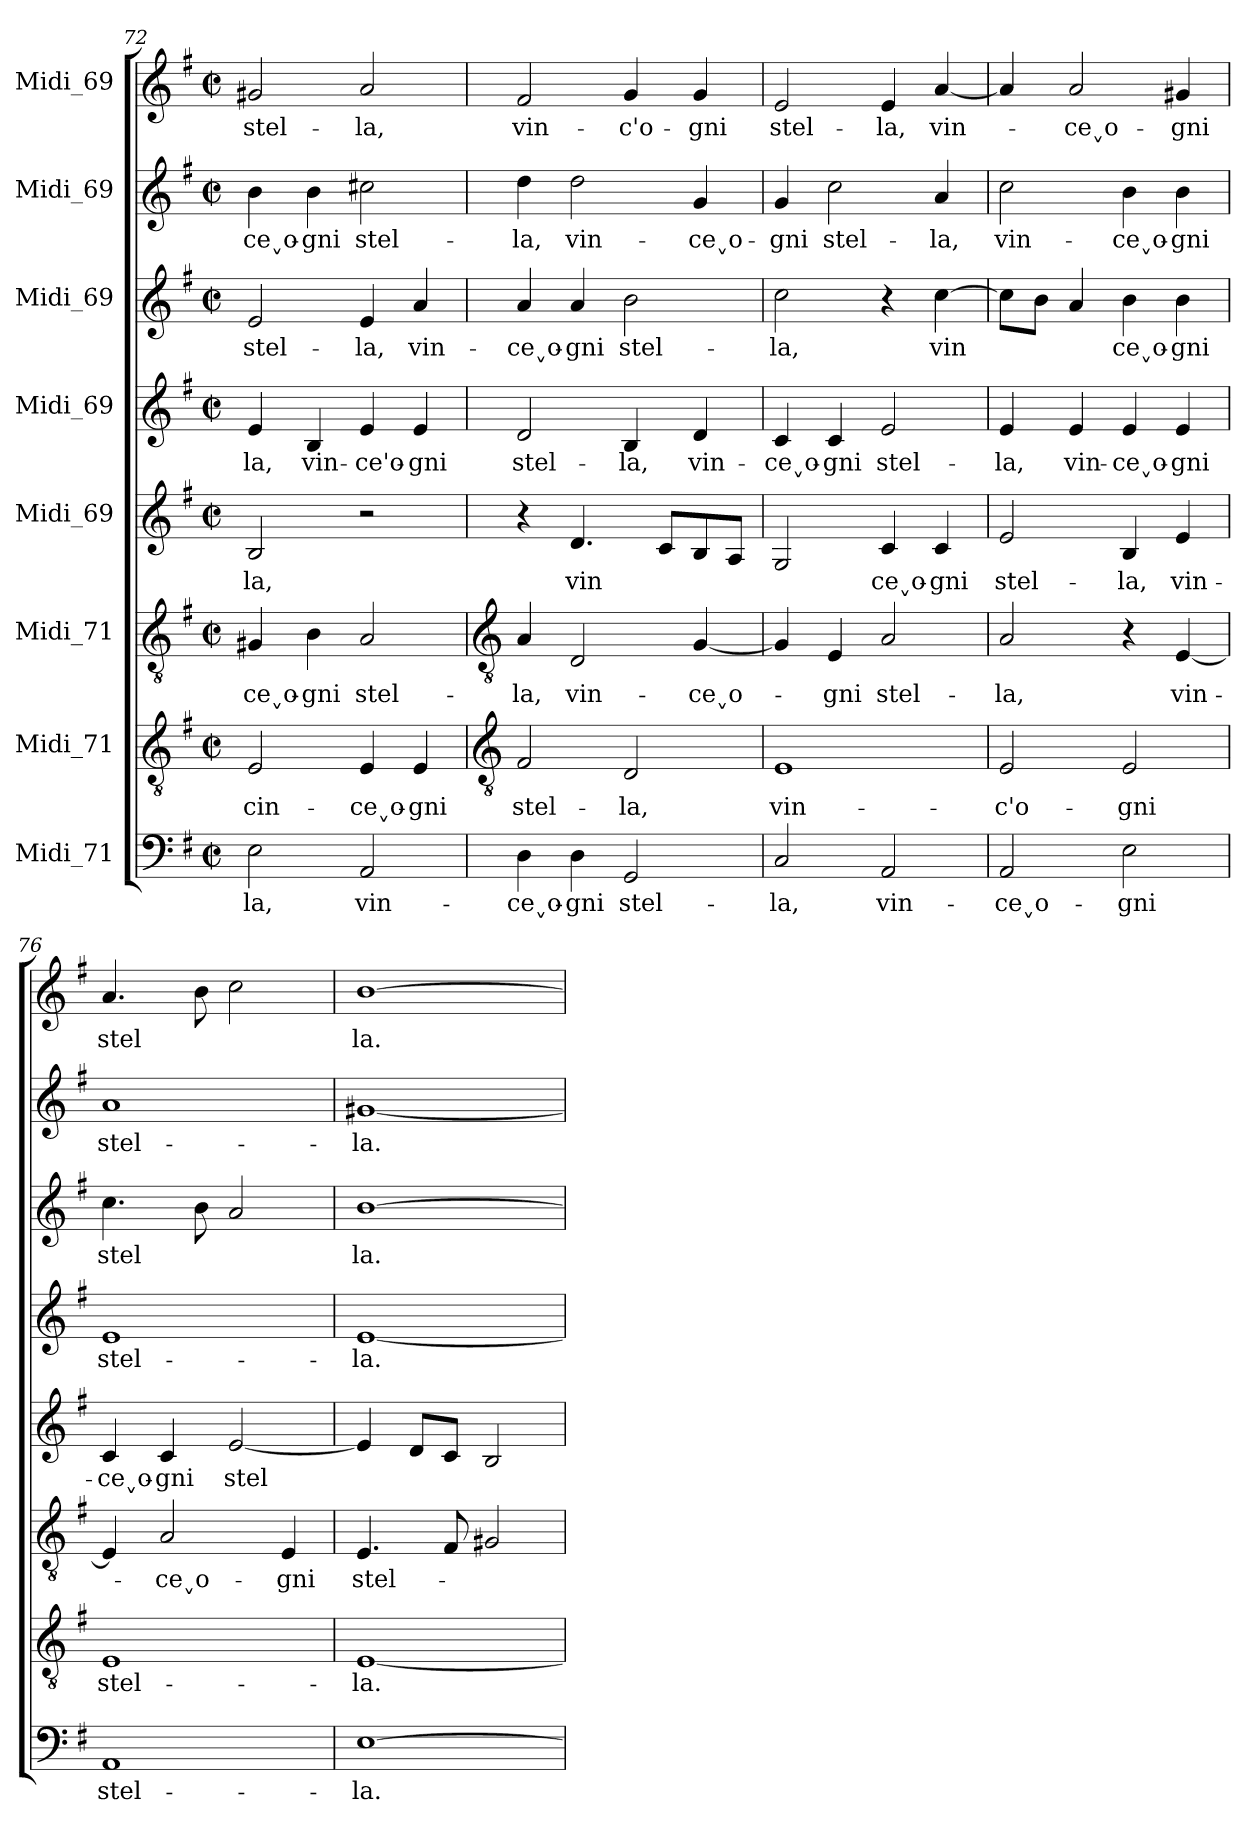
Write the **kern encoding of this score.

**kern	**text	**kern	**text	**kern	**text	**kern	**text	**kern	**text	**kern	**text	**kern	**text	**kern	**text
*part8	*part8	*part7	*part7	*part6	*part6	*part5	*part5	*part4	*part4	*part3	*part3	*part2	*part2	*part1	*part1
*staff8	*staff8	*staff7	*staff7	*staff6	*staff6	*staff5	*staff5	*staff4	*staff4	*staff3	*staff3	*staff2	*staff2	*staff1	*staff1
*I"Midi_71	*	*I"Midi_71	*	*I"Midi_71	*	*I"Midi_69	*	*I"Midi_69	*	*I"Midi_69	*	*I"Midi_69	*	*I"Midi_69	*
*clefF4	*	*clefGv2	*	*clefGv2	*	*clefG2	*	*clefG2	*	*clefG2	*	*clefG2	*	*clefG2	*
*k[f#]	*	*k[f#]	*	*k[f#]	*	*k[f#]	*	*k[f#]	*	*k[f#]	*	*k[f#]	*	*k[f#]	*
*G:	*	*G:	*	*G:	*	*G:	*	*G:	*	*G:	*	*G:	*	*G:	*
*M2/2	*	*M2/2	*	*M2/2	*	*M2/2	*	*M2/2	*	*M2/2	*	*M2/2	*	*M2/2	*
*met(c|)	*	*met(c|)	*	*met(c|)	*	*met(c|)	*	*met(c|)	*	*met(c|)	*	*met(c|)	*	*met(c|)	*
=72	=72	=72	=72	=72	=72	=72	=72	=72	=72	=72	=72	=72	=72	=72	=72
!	!LO:LY:b	!	!LO:LY:b	!	!LO:LY:b	!	!LO:LY:b	!	!LO:LY:b	!	!LO:LY:b	!	!LO:LY:b	!	!LO:LY:b
2E	-la,	2E	cin-	4G#X	-ceˬo-	2B	-la,	4e	-la,	2e	stel-	4b	-ceˬo-	2g#X	stel-
!	!	!	!	!	!LO:LY:b	!	!	!	!LO:LY:b	!	!	!	!LO:LY:b	!	!
.	.	.	.	4B	-gni	.	.	4B	vin-	.	.	4b	-gni	.	.
!	!LO:LY:b	!	!LO:LY:b	!	!LO:LY:b	!	!	!	!LO:LY:b	!	!LO:LY:b	!	!LO:LY:b	!	!LO:LY:b
2AA	vin-	4E	-ceˬo-	2A	stel-	2r	.	4e	-ce'o-	4e	-la,	2cc#X	stel-	2a	-la,
!	!	!	!LO:LY:b	!	!	!	!	!	!LO:LY:b	!	!LO:LY:b	!	!	!	!
.	.	4E	-gni	.	.	.	.	4e	-gni	4a	vin-	.	.	.	.
!!LO:LB:g=z
=73	=73	=73	=73	=73	=73	=73	=73	=73	=73	=73	=73	=73	=73	=73	=73
*	*	*clefGv2	*	*clefGv2	*	*	*	*	*	*	*	*	*	*	*
!	!LO:LY:b	!	!LO:LY:b	!	!LO:LY:b	!	!	!	!LO:LY:b	!	!LO:LY:b	!	!LO:LY:b	!	!LO:LY:b
4D	-ceˬo-	2F#	stel-	4A	-la,	4r	.	2d	stel-	4a	-ceˬo-	4dd	-la,	2f#	vin-
!	!LO:LY:b	!	!	!	!LO:LY:b	!	!LO:LY:b	!	!	!	!LO:LY:b	!	!LO:LY:b	!	!
4D	-gni	.	.	2D	vin-	4.d	vin	.	.	4a	-gni	2dd	vin-	.	.
!	!LO:LY:b	!	!LO:LY:b	!	!	!	!	!	!LO:LY:b	!	!LO:LY:b	!	!	!	!LO:LY:b
2GG	stel-	2D	-la,	.	.	.	.	4B	-la,	2b	stel-	.	.	4g	-c'o-
.	.	.	.	.	.	8cL	.	.	.	.	.	.	.	.	.
!	!	!	!	!	!LO:LY:b	!	!	!	!LO:LY:b	!	!	!	!LO:LY:b	!	!LO:LY:b
.	.	.	.	[4G	-ceˬo-	8B	.	4d	vin-	.	.	4g	-ceˬo-	4g	-gni
.	.	.	.	.	.	8AJ	.	.	.	.	.	.	.	.	.
=74	=74	=74	=74	=74	=74	=74	=74	=74	=74	=74	=74	=74	=74	=74	=74
!	!LO:LY:b	!	!LO:LY:b	!	!	!	!	!	!LO:LY:b	!	!LO:LY:b	!	!LO:LY:b	!	!LO:LY:b
2C	-la,	1E	vin-	4G]	.	2G	.	4c	-ceˬo-	2cc	-la,	4g	-gni	2e	stel-
!	!	!	!	!	!LO:LY:b	!	!	!	!LO:LY:b	!	!	!	!LO:LY:b	!	!
.	.	.	.	4E	-gni	.	.	4c	-gni	.	.	2cc	stel-	.	.
!	!LO:LY:b	!	!	!	!LO:LY:b	!	!LO:LY:b	!	!LO:LY:b	!	!	!	!	!	!LO:LY:b
2AA	vin-	.	.	2A	stel-	4c	ceˬo-	2e	stel-	4r	.	.	.	4e	-la,
!	!	!	!	!	!	!	!LO:LY:b	!	!	!	!LO:LY:b	!	!LO:LY:b	!	!LO:LY:b
.	.	.	.	.	.	4c	-gni	.	.	[4cc	vin	4a	-la,	[4a	vin-
=75	=75	=75	=75	=75	=75	=75	=75	=75	=75	=75	=75	=75	=75	=75	=75
!	!LO:LY:b	!	!LO:LY:b	!	!LO:LY:b	!	!LO:LY:b	!	!LO:LY:b	!	!	!	!LO:LY:b	!	!
2AA	-ceˬo-	2E	-c'o-	2A	-la,	2e	stel-	4e	-la,	8ccL]	.	2cc	vin-	4a]	.
.	.	.	.	.	.	.	.	.	.	8bJ	.	.	.	.	.
!	!	!	!	!	!	!	!	!	!LO:LY:b	!	!	!	!	!	!LO:LY:b
.	.	.	.	.	.	.	.	4e	vin-	4a	.	.	.	2a	-ceˬo-
!	!LO:LY:b	!	!LO:LY:b	!	!	!	!LO:LY:b	!	!LO:LY:b	!	!LO:LY:b	!	!LO:LY:b	!	!
2E	-gni	2E	-gni	4r	.	4B	-la,	4e	-ceˬo-	4b	ceˬo-	4b	-ceˬo-	.	.
!	!	!	!	!	!LO:LY:b	!	!LO:LY:b	!	!LO:LY:b	!	!LO:LY:b	!	!LO:LY:b	!	!LO:LY:b
.	.	.	.	[4E	vin-	4e	vin-	4e	-gni	4b	-gni	4b	-gni	4g#X	-gni
=76	=76	=76	=76	=76	=76	=76	=76	=76	=76	=76	=76	=76	=76	=76	=76
!	!LO:LY:b	!	!LO:LY:b	!	!	!	!LO:LY:b	!	!LO:LY:b	!	!LO:LY:b	!	!LO:LY:b	!	!LO:LY:b
1AA	stel-	1E	stel-	4E]	.	4c	-ceˬo-	1e	stel-	4.cc	stel	1a	stel-	4.a	stel
!	!	!	!	!	!LO:LY:b	!	!LO:LY:b	!	!	!	!	!	!	!	!
.	.	.	.	2A	-ceˬo-	4c	-gni	.	.	.	.	.	.	.	.
.	.	.	.	.	.	.	.	.	.	8b	.	.	.	8b	.
!	!	!	!	!	!	!	!LO:LY:b	!	!	!	!	!	!	!	!
.	.	.	.	.	.	[2e	stel	.	.	2a	.	.	.	2cc	.
!	!	!	!	!	!LO:LY:b	!	!	!	!	!	!	!	!	!	!
.	.	.	.	4E	-gni	.	.	.	.	.	.	.	.	.	.
=77	=77	=77	=77	=77	=77	=77	=77	=77	=77	=77	=77	=77	=77	=77	=77
!	!LO:LY:b	!	!LO:LY:b	!	!LO:LY:b	!	!	!	!LO:LY:b	!	!LO:LY:b	!	!LO:LY:b	!	!LO:LY:b
[1E	-la.	[1E	-la.	4.E	stel-	4e]	.	[1e	-la.	[1b	la.	[1g#X	-la.	[1b	la.
.	.	.	.	.	.	8dL	.	.	.	.	.	.	.	.	.
.	.	.	.	8F#	.	8cJ	.	.	.	.	.	.	.	.	.
.	.	.	.	2G#X	.	2B	.	.	.	.	.	.	.	.	.
=	=	=	=	=	=	=	=	=	=	=	=	=	=	=	=
*-	*-	*-	*-	*-	*-	*-	*-	*-	*-	*-	*-	*-	*-	*-	*-
